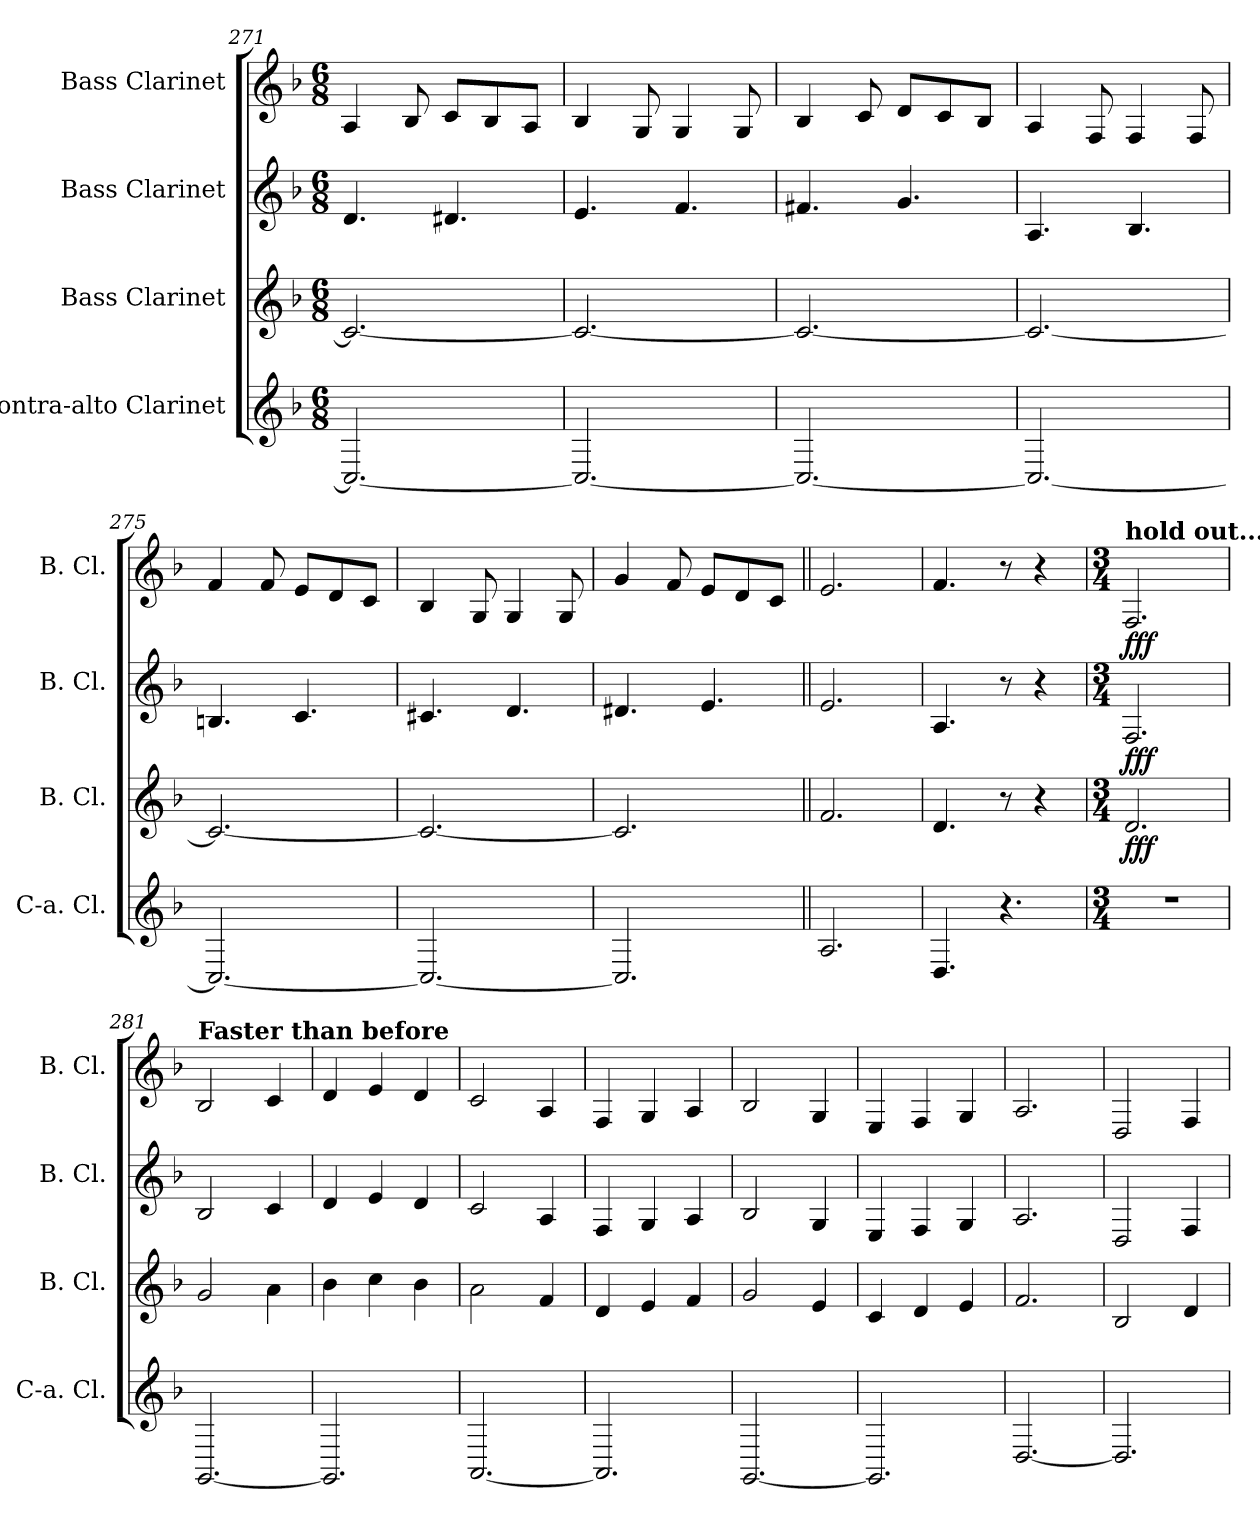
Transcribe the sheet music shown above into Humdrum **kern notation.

**kern	**kern	**dynam	**kern	**dynam	**kern	**dynam
*part4	*part3	*part3	*part2	*part2	*part1	*part1
*staff4	*staff3	*staff3	*staff2	*staff2	*staff1	*staff1
*I"Contra-alto Clarinet	*I"Bass Clarinet	*	*I"Bass Clarinet	*	*I"Bass Clarinet	*
*I'C-a. Cl.	*I'B. Cl.	*	*I'B. Cl.	*	*I'B. Cl.	*
*clefG2	*clefG2	*	*clefG2	*	*clefG2	*
*ITrd12c21	*ITrd8c14	*	*ITrd8c14	*	*ITrd8c14	*
*k[b-]	*k[b-]	*	*k[b-]	*	*k[b-]	*
*M6/8	*M6/8	*	*M6/8	*	*M6/8	*
=271	=271	=271	=271	=271	=271	=271
2.CC/_	2.C/_	.	4.D/	.	4AA/	.
.	.	.	.	.	8BB-/	.
.	.	.	4.D#X/	.	8C/L	.
.	.	.	.	.	8BB-/	.
.	.	.	.	.	8AA/J	.
=272	=272	=272	=272	=272	=272	=272
2.CC/_	2.C/_	.	4.E/	.	4BB-/	.
.	.	.	.	.	8GG/	.
.	.	.	4.F/	.	4GG/	.
.	.	.	.	.	8GG/	.
!!LO:LB:g=z
=273	=273	=273	=273	=273	=273	=273
2.CC/_	2.C/_	.	4.F#X/	.	4BB-/	.
.	.	.	.	.	8C/	.
.	.	.	4.G/	.	8D/L	.
.	.	.	.	.	8C/	.
.	.	.	.	.	8BB-/J	.
=274	=274	=274	=274	=274	=274	=274
2.CC/_	2.C/_	.	4.AA/	.	4AA/	.
.	.	.	.	.	8FF/	.
.	.	.	4.BB-/	.	4FF/	.
.	.	.	.	.	8FF/	.
=275	=275	=275	=275	=275	=275	=275
2.CC/_	2.C/_	.	4.BBn/	.	4F/	.
.	.	.	.	.	8F/	.
.	.	.	4.C/	.	8E/L	.
.	.	.	.	.	8D/	.
.	.	.	.	.	8C/J	.
=276	=276	=276	=276	=276	=276	=276
2.CC/_	2.C/_	.	4.C#X/	.	4BB-/	.
.	.	.	.	.	8GG/	.
.	.	.	4.D/	.	4GG/	.
.	.	.	.	.	8GG/	.
=277	=277	=277	=277	=277	=277	=277
2.CC/]	2.C/]	.	4.D#X/	.	4G/	.
.	.	.	.	.	8F/	.
.	.	.	4.E/	.	8E/L	.
.	.	.	.	.	8D/	.
.	.	.	.	.	8C/J	.
=278||	=278||	=278||	=278||	=278||	=278||	=278||
2.AA/	2.F/	.	2.E/	.	2.E/	.
!!LO:PB:g=z
=279	=279	=279	=279	=279	=279	=279
4.DD/	4.D/	.	4.AA/	.	4.F/	.
4.r	8r	.	8r	.	8r	.
.	4r	.	4r	.	4r	.
=280	=280	=280	=280	=280	=280	=280
*M3/4	*M3/4	*	*M3/4	*	*M3/4	*
!	!	!	!	!	!LO:TX:a:B:t=hold out...	!
!	!	!LO:DY:b	!	!LO:DY:b	!	!LO:DY:b
2.r	2.D/	fff	2.FF/	fff	2.FF/	fff
=281	=281	=281	=281	=281	=281	=281
!	!	!	!	!	!LO:TX:a:B:t=Faster than before	!
[2.GGG/	2G/	.	2BB-/	.	2BB-/	.
.	4A\	.	4C/	.	4C/	.
=282	=282	=282	=282	=282	=282	=282
2.GGG/]	4B-\	.	4D/	.	4D/	.
.	4c\	.	4E/	.	4E/	.
.	4B-\	.	4D/	.	4D/	.
=283	=283	=283	=283	=283	=283	=283
[2.AAA/	2A\	.	2C/	.	2C/	.
.	4F/	.	4AA/	.	4AA/	.
=284	=284	=284	=284	=284	=284	=284
2.AAA/]	4D/	.	4FF/	.	4FF/	.
.	4E/	.	4GG/	.	4GG/	.
.	4F/	.	4AA/	.	4AA/	.
=285	=285	=285	=285	=285	=285	=285
[2.GGG/	2G/	.	2BB-/	.	2BB-/	.
.	4E/	.	4GG/	.	4GG/	.
=286	=286	=286	=286	=286	=286	=286
2.GGG/]	4C/	.	4EE/	.	4EE/	.
.	4D/	.	4FF/	.	4FF/	.
.	4E/	.	4GG/	.	4GG/	.
=287	=287	=287	=287	=287	=287	=287
[2.DD/	2.F/	.	2.AA/	.	2.AA/	.
=288	=288	=288	=288	=288	=288	=288
2.DD/]	2BB-/	.	2DD/	.	2DD/	.
.	4D/	.	4FF/	.	4FF/	.
=	=	=	=	=	=	=
*-	*-	*-	*-	*-	*-	*-
